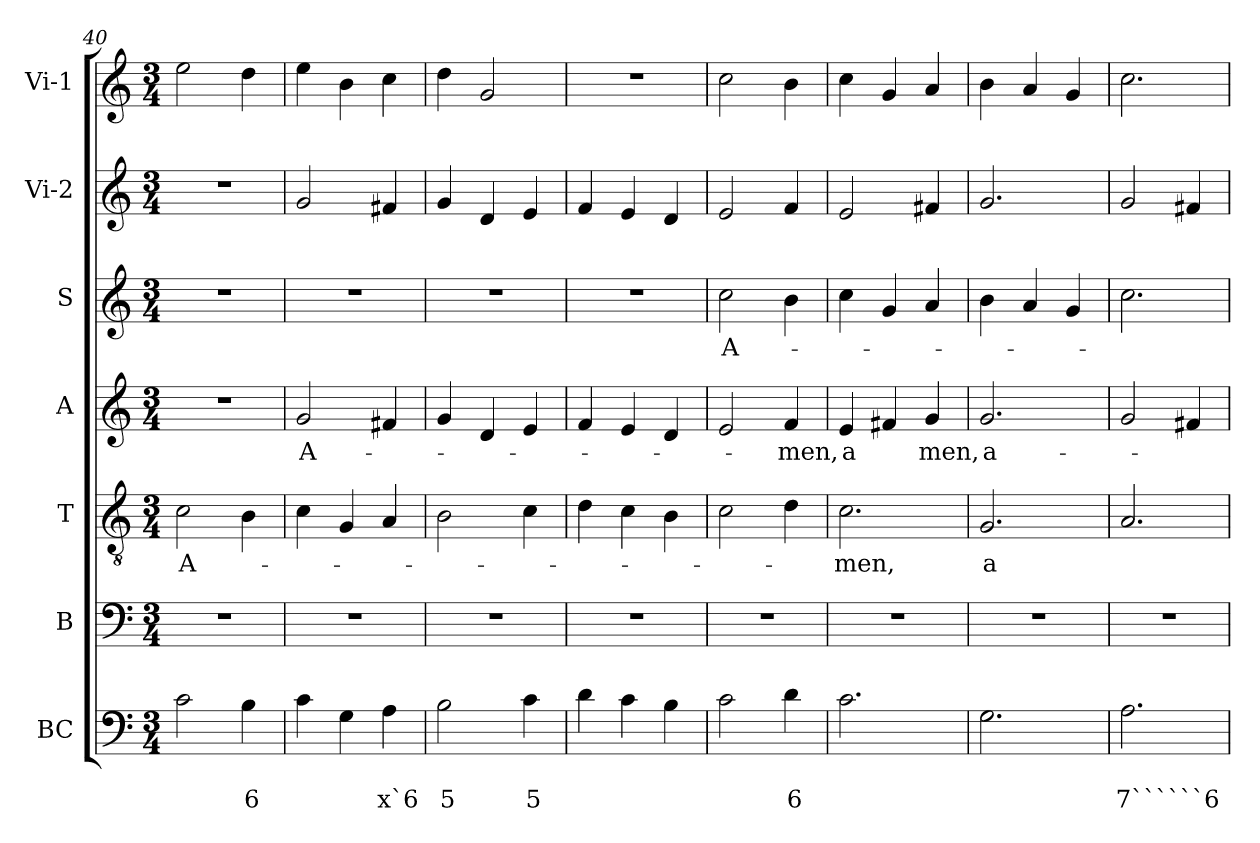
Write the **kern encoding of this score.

**kern	**text	**text	**kern	**kern	**text	**kern	**text	**kern	**text	**kern	**kern
*part7	*part7	*part7	*part6	*part5	*part5	*part4	*part4	*part3	*part3	*part2	*part1
*staff7	*staff7	*staff7	*staff6	*staff5	*staff5	*staff4	*staff4	*staff3	*staff3	*staff2	*staff1
*I"BC	*	*	*I"B	*I"T	*	*I"A	*	*I"S	*	*I"Vi-2	*I"Vi-1
!!LO:LB:g=z
*clefF4	*	*	*clefF4	*clefGv2	*	*clefG2	*	*clefG2	*	*clefG2	*clefG2
*k[]	*	*	*k[]	*k[]	*	*k[]	*	*k[]	*	*k[]	*k[]
*C:	*	*	*C:	*C:	*	*C:	*	*C:	*	*C:	*C:
*M3/4	*	*	*M3/4	*M3/4	*	*M3/4	*	*M3/4	*	*M3/4	*M3/4
=40	=40	=40	=40	=40	=40	=40	=40	=40	=40	=40	=40
!	!	!	!	!	!LO:LY:b	!	!	!	!	!	!
2c\	.	.	2.r	2c\	A-	2.r	.	2.r	.	2.r	2ee\
!	!	!LO:LY:b	!	!	!	!	!	!	!	!	!
4B\	.	6	.	4B\	.	.	.	.	.	.	4dd\
=41	=41	=41	=41	=41	=41	=41	=41	=41	=41	=41	=41
!	!	!	!	!	!	!	!LO:LY:b	!	!	!	!
4c\	.	.	2.r	4c\	.	2g/	A-	2.r	.	2g/	4ee\
4G\	.	.	.	4G/	.	.	.	.	.	.	4b\
!	!	!LO:LY:b	!	!	!	!	!	!	!	!	!
4A\	.	x`6	.	4A/	.	4f#X/	.	.	.	4f#X/	4cc\
=42	=42	=42	=42	=42	=42	=42	=42	=42	=42	=42	=42
!	!	!LO:LY:b	!	!	!	!	!	!	!	!	!
2B\	.	5	2.r	2B\	.	4g/	.	2.r	.	4g/	4dd\
.	.	.	.	.	.	4d/	.	.	.	4d/	2g/
!	!	!LO:LY:b	!	!	!	!	!	!	!	!	!
4c\	.	5	.	4c\	.	4e/	.	.	.	4e/	.
=43	=43	=43	=43	=43	=43	=43	=43	=43	=43	=43	=43
4d\	.	.	2.r	4d\	.	4f/	.	2.r	.	4f/	2.r
4c\	.	.	.	4c\	.	4e/	.	.	.	4e/	.
4B\	.	.	.	4B\	.	4d/	.	.	.	4d/	.
=44	=44	=44	=44	=44	=44	=44	=44	=44	=44	=44	=44
!	!	!	!	!	!	!	!	!	!LO:LY:b	!	!
2c\	.	.	2.r	2c\	.	2e/	.	2cc\	A-	2e/	2cc\
!	!	!LO:LY:b	!	!	!	!	!LO:LY:b	!	!	!	!
4d\	.	6	.	4d\	.	4f/	-men,	4b\	.	4f/	4b\
=45	=45	=45	=45	=45	=45	=45	=45	=45	=45	=45	=45
!	!	!	!	!	!LO:LY:b	!	!LO:LY:b	!	!	!	!
2.c\	.	.	2.r	2.c\	-men,	4e/	a	4cc\	.	2e/	4cc\
.	.	.	.	.	.	4f#X/	.	4g/	.	.	4g/
!	!	!	!	!	!	!	!LO:LY:b	!	!	!	!
.	.	.	.	.	.	4g/	men,	4a/	.	4f#X/	4a/
=46	=46	=46	=46	=46	=46	=46	=46	=46	=46	=46	=46
!	!	!	!	!	!LO:LY:b	!	!LO:LY:b	!	!	!	!
2.G\	.	.	2.r	2.G/	a	2.g/	a-	4b\	.	2.g/	4b\
.	.	.	.	.	.	.	.	4a/	.	.	4a/
.	.	.	.	.	.	.	.	4g/	.	.	4g/
=47	=47	=47	=47	=47	=47	=47	=47	=47	=47	=47	=47
!	!	!LO:LY:b	!	!	!	!	!	!	!	!	!
2.A\	.	7``````6	2.r	2.A/	.	2g/	.	2.cc\	.	2g/	2.cc\
.	.	.	.	.	.	4f#X/	.	.	.	4f#X/	.
=	=	=	=	=	=	=	=	=	=	=	=
*-	*-	*-	*-	*-	*-	*-	*-	*-	*-	*-	*-
